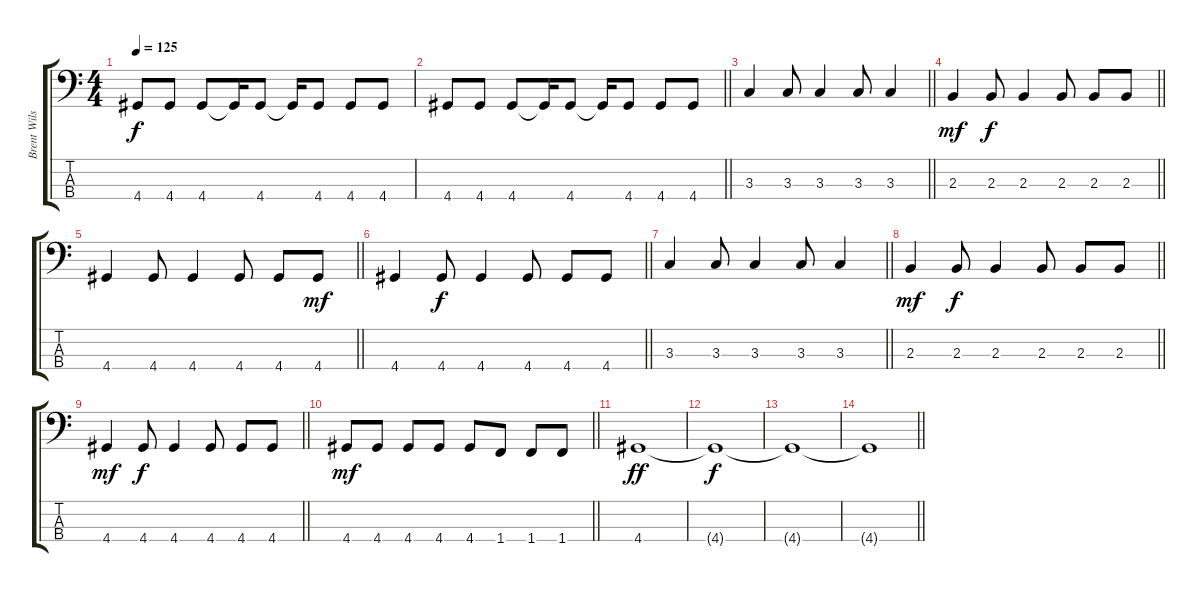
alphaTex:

\track ("Brent Wilson (Bass)" "Brent Wils") {instrument electricbasspick}
\staff {score tabs}
\tuning (G2 D2 A1 E1) {hide}
\ts (4 4)
\tempo 125
\clef f4
\ks c
4.4.8{dy f} 4.4.8 4.4.8 4.4{t}.16 4.4.8 4.4{t}.16 4.4.8 4.4.8 4.4.8 |
\barLineRight lightlight
4.4.8 4.4.8 4.4.8 4.4{t}.16 4.4.8 4.4{t}.16 4.4.8 4.4.8 4.4.8 |
\barLineRight lightlight
3.3.4 3.3.8 3.3.4 3.3.8 3.3.4 |
\barLineRight lightlight
2.3.4{dy mf} 2.3.8{dy f} 2.3.4 2.3.8 2.3.8 2.3.8 |
\barLineRight lightlight
4.4.4 4.4.8 4.4.4 4.4.8 4.4.8 4.4.8{dy mf} |
\barLineRight lightlight
4.4.4 4.4.8{dy f} 4.4.4 4.4.8 4.4.8 4.4.8 |
\barLineRight lightlight
3.3.4 3.3.8 3.3.4 3.3.8 3.3.4 |
\barLineRight lightlight
2.3.4{dy mf} 2.3.8{dy f} 2.3.4 2.3.8 2.3.8 2.3.8 |
\barLineRight lightlight
4.4.4{dy mf} 4.4.8{dy f} 4.4.4 4.4.8 4.4.8 4.4.8 |
\barLineRight lightlight
4.4.8{dy mf} 4.4.8 4.4.8 4.4.8 4.4.8 1.4.8 1.4.8 1.4.8 |
4.4.1{dy ff volume 0} |
4.4{t}.1{dy f} |
4.4{t}.1 |
\barLineRight lightlight
4.4{t}.1
